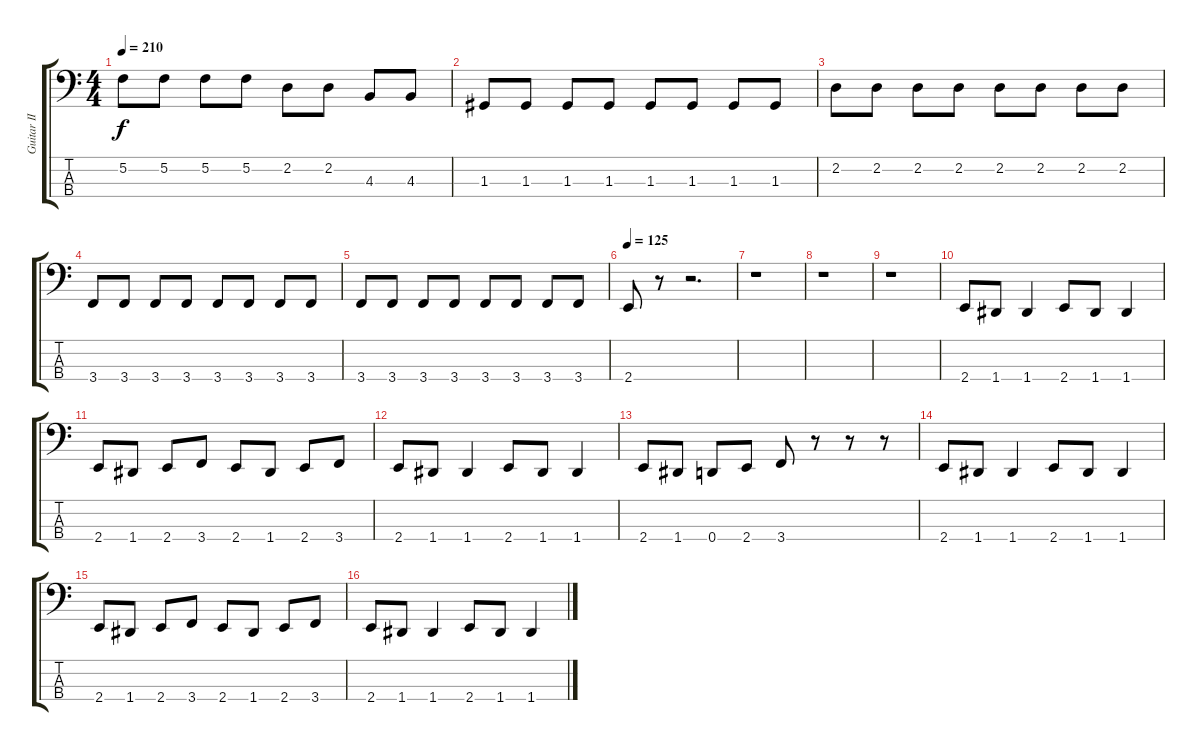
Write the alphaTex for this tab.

\track ("Guitar II" "Guitar II") {instrument slapbass1}
\staff {score tabs}
\tuning (F2 C2 G1 D1) {hide}
\ts (4 4)
\tempo 210
\clef f4
\ks c
5.2.8{dy f} 5.2.8 5.2.8 5.2.8 2.2.8 2.2.8 4.3.8 4.3.8 |
1.3.8 1.3.8 1.3.8 1.3.8 1.3.8 1.3.8 1.3.8 1.3.8 |
2.2.8 2.2.8 2.2.8 2.2.8 2.2.8 2.2.8 2.2.8 2.2.8 |
3.4.8 3.4.8 3.4.8 3.4.8 3.4.8 3.4.8 3.4.8 3.4.8 |
3.4.8 3.4.8 3.4.8 3.4.8 3.4.8 3.4.8 3.4.8 3.4.8 |
\tempo 125
2.4.8 r.8 r.2{d} |
r.1 |
r.1 |
r.1 |
2.4.8 1.4.8 1.4.4 2.4.8 1.4.8 1.4.4 |
2.4.8 1.4.8 2.4.8 3.4.8 2.4.8 1.4.8 2.4.8 3.4.8 |
2.4.8 1.4.8 1.4.4 2.4.8 1.4.8 1.4.4 |
2.4.8 1.4.8 0.4.8 2.4.8 3.4.8 r.8 r.8 r.8 |
2.4.8 1.4.8 1.4.4 2.4.8 1.4.8 1.4.4 |
2.4.8 1.4.8 2.4.8 3.4.8 2.4.8 1.4.8 2.4.8 3.4.8 |
2.4.8 1.4.8 1.4.4 2.4.8 1.4.8 1.4.4
